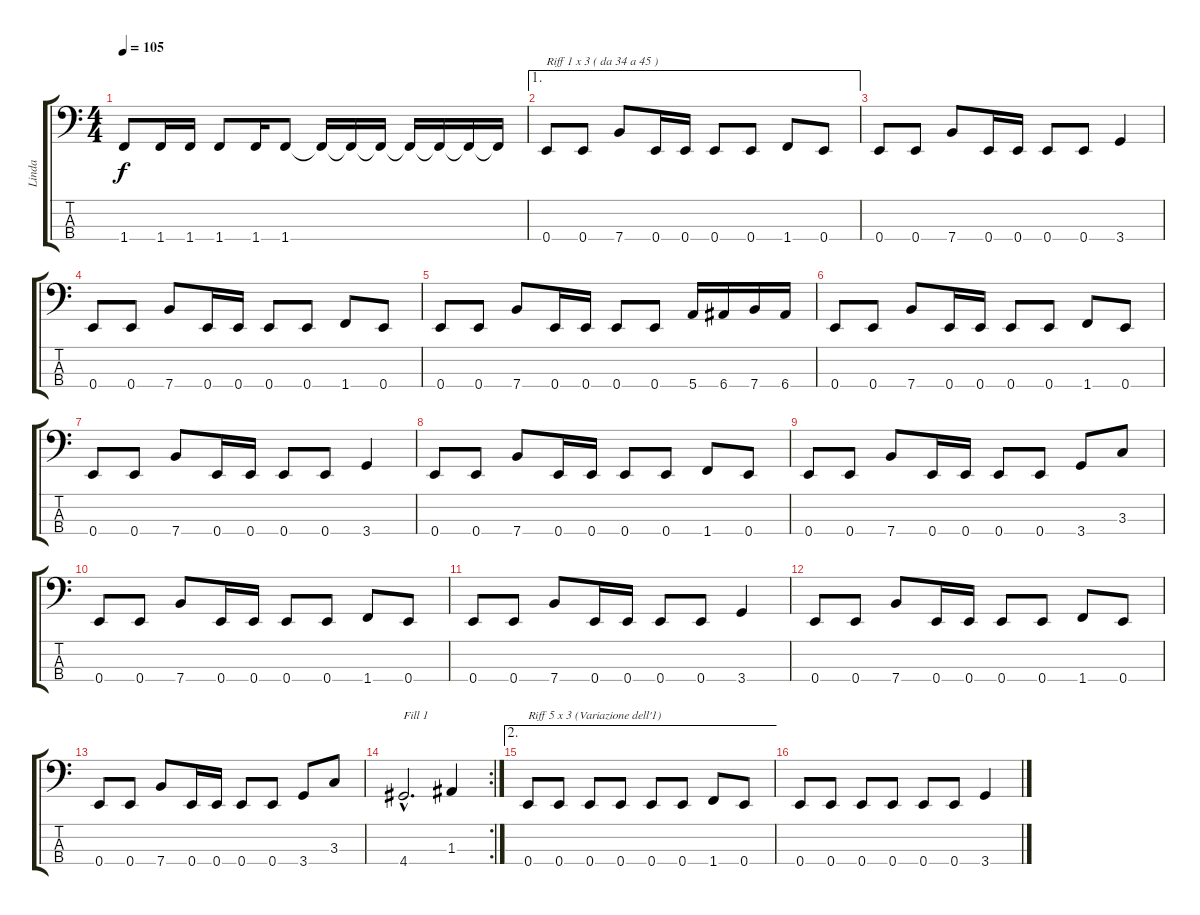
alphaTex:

\track ("Linda" "Linda") {instrument electricbassfinger}
\staff {score tabs}
\tuning (G2 D2 A1 E1) {hide}
\ts (4 4)
\tempo 105
\clef f4
\ks c
1.4.8{dy f} 1.4.16 1.4.16 1.4.8 1.4.16 1.4.8 1.4{t}.16 1.4{t}.16 1.4{t}.16 1.4{t}.16 1.4{t}.16 1.4{t}.16 1.4{t}.16 |
\ae 1
0.4.8{txt "Riff 1 x 3 ( da 34 a 45 )"} 0.4.8 7.4.8 0.4.16 0.4.16 0.4.8 0.4.8 1.4.8 0.4.8 |
0.4.8 0.4.8 7.4.8 0.4.16 0.4.16 0.4.8 0.4.8 3.4.4 |
0.4.8 0.4.8 7.4.8 0.4.16 0.4.16 0.4.8 0.4.8 1.4.8 0.4.8 |
0.4.8 0.4.8 7.4.8 0.4.16 0.4.16 0.4.8 0.4.8 5.4.16 6.4.16 7.4.16 6.4.16 |
0.4.8 0.4.8 7.4.8 0.4.16 0.4.16 0.4.8 0.4.8 1.4.8 0.4.8 |
0.4.8 0.4.8 7.4.8 0.4.16 0.4.16 0.4.8 0.4.8 3.4.4 |
0.4.8 0.4.8 7.4.8 0.4.16 0.4.16 0.4.8 0.4.8 1.4.8 0.4.8 |
0.4.8 0.4.8 7.4.8 0.4.16 0.4.16 0.4.8 0.4.8 3.4.8 3.3.8 |
0.4.8 0.4.8 7.4.8 0.4.16 0.4.16 0.4.8 0.4.8 1.4.8 0.4.8 |
0.4.8 0.4.8 7.4.8 0.4.16 0.4.16 0.4.8 0.4.8 3.4.4 |
0.4.8 0.4.8 7.4.8 0.4.16 0.4.16 0.4.8 0.4.8 1.4.8 0.4.8 |
0.4.8 0.4.8 7.4.8 0.4.16 0.4.16 0.4.8 0.4.8 3.4.8 3.3.8 |
\rc 2
4.4{hac}.2{d txt "Fill 1"} 1.3.4 |
\ae 2
0.4.8{txt "Riff 5 x 3 (Variazione dell'1)"} 0.4.8 0.4.8 0.4.8 0.4.8 0.4.8 1.4.8 0.4.8 |
0.4.8 0.4.8 0.4.8 0.4.8 0.4.8 0.4.8 3.4.4
